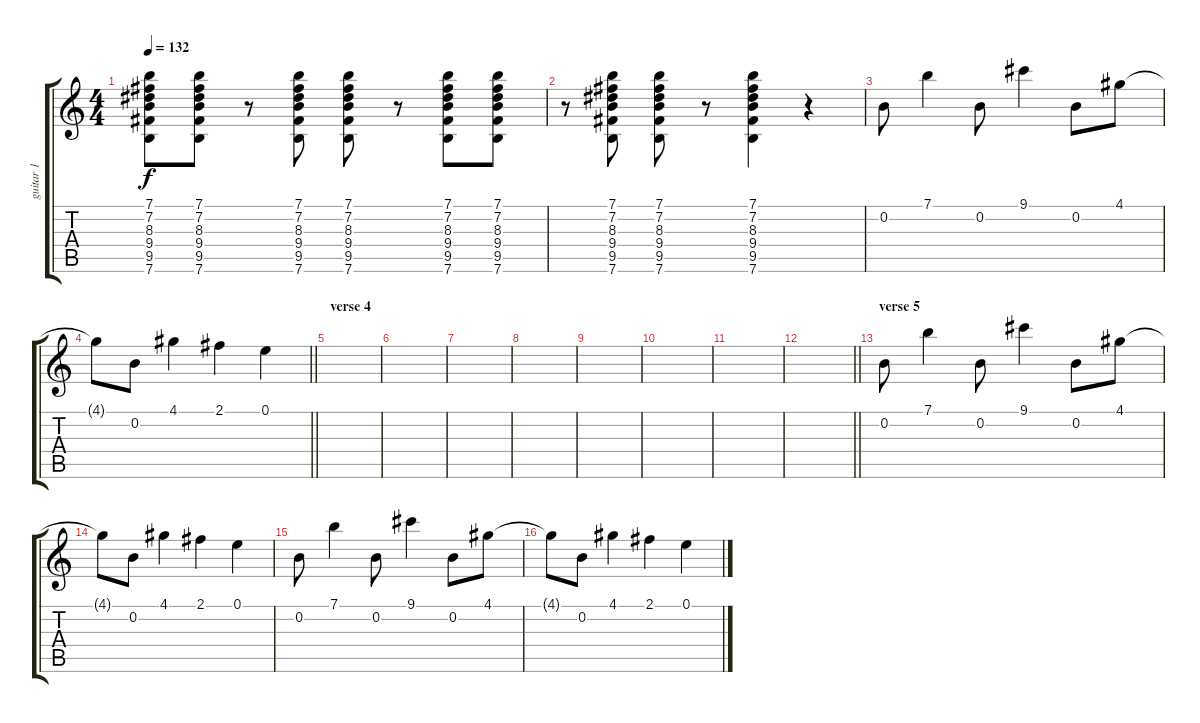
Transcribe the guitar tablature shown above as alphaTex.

\track ("guitar 1" "guitar 1") {instrument electricguitarjazz}
\staff {score tabs}
\tuning (E4 B3 G3 D3 A2 E2) {hide}
\ts (4 4)
\tempo 132
\clef g2
\ks c
(7.1 7.2 8.3 9.4 9.5 7.6).8{dy f} (7.1 7.2 8.3 9.4 9.5 7.6).8 r.8 (7.1 7.2 8.3 9.4 9.5 7.6).8 (7.1 7.2 8.3 9.4 9.5 7.6).8 r.8 (7.1 7.2 8.3 9.4 9.5 7.6).8 (7.1 7.2 8.3 9.4 9.5 7.6).8 |
r.8 (7.1 7.2 8.3 9.4 9.5 7.6).8 (7.1 7.2 8.3 9.4 9.5 7.6).8 r.8 (7.1 7.2 8.3 9.4 9.5 7.6).4 r.4 |
0.2.8 7.1.4 0.2.8 9.1.4 0.2.8 4.1.8 |
\barLineRight lightlight
4.1{t}.8 0.2.8 4.1.4 2.1.4 0.1.4 |
\section ("" "verse 4")
|
|
|
|
|
|
|
\barLineRight lightlight
|
\section ("" "verse 5")
0.2.8 7.1.4 0.2.8 9.1.4 0.2.8 4.1.8 |
4.1{t}.8 0.2.8 4.1.4 2.1.4 0.1.4 |
0.2.8 7.1.4 0.2.8 9.1.4 0.2.8 4.1.8 |
4.1{t}.8 0.2.8 4.1.4 2.1.4 0.1.4
